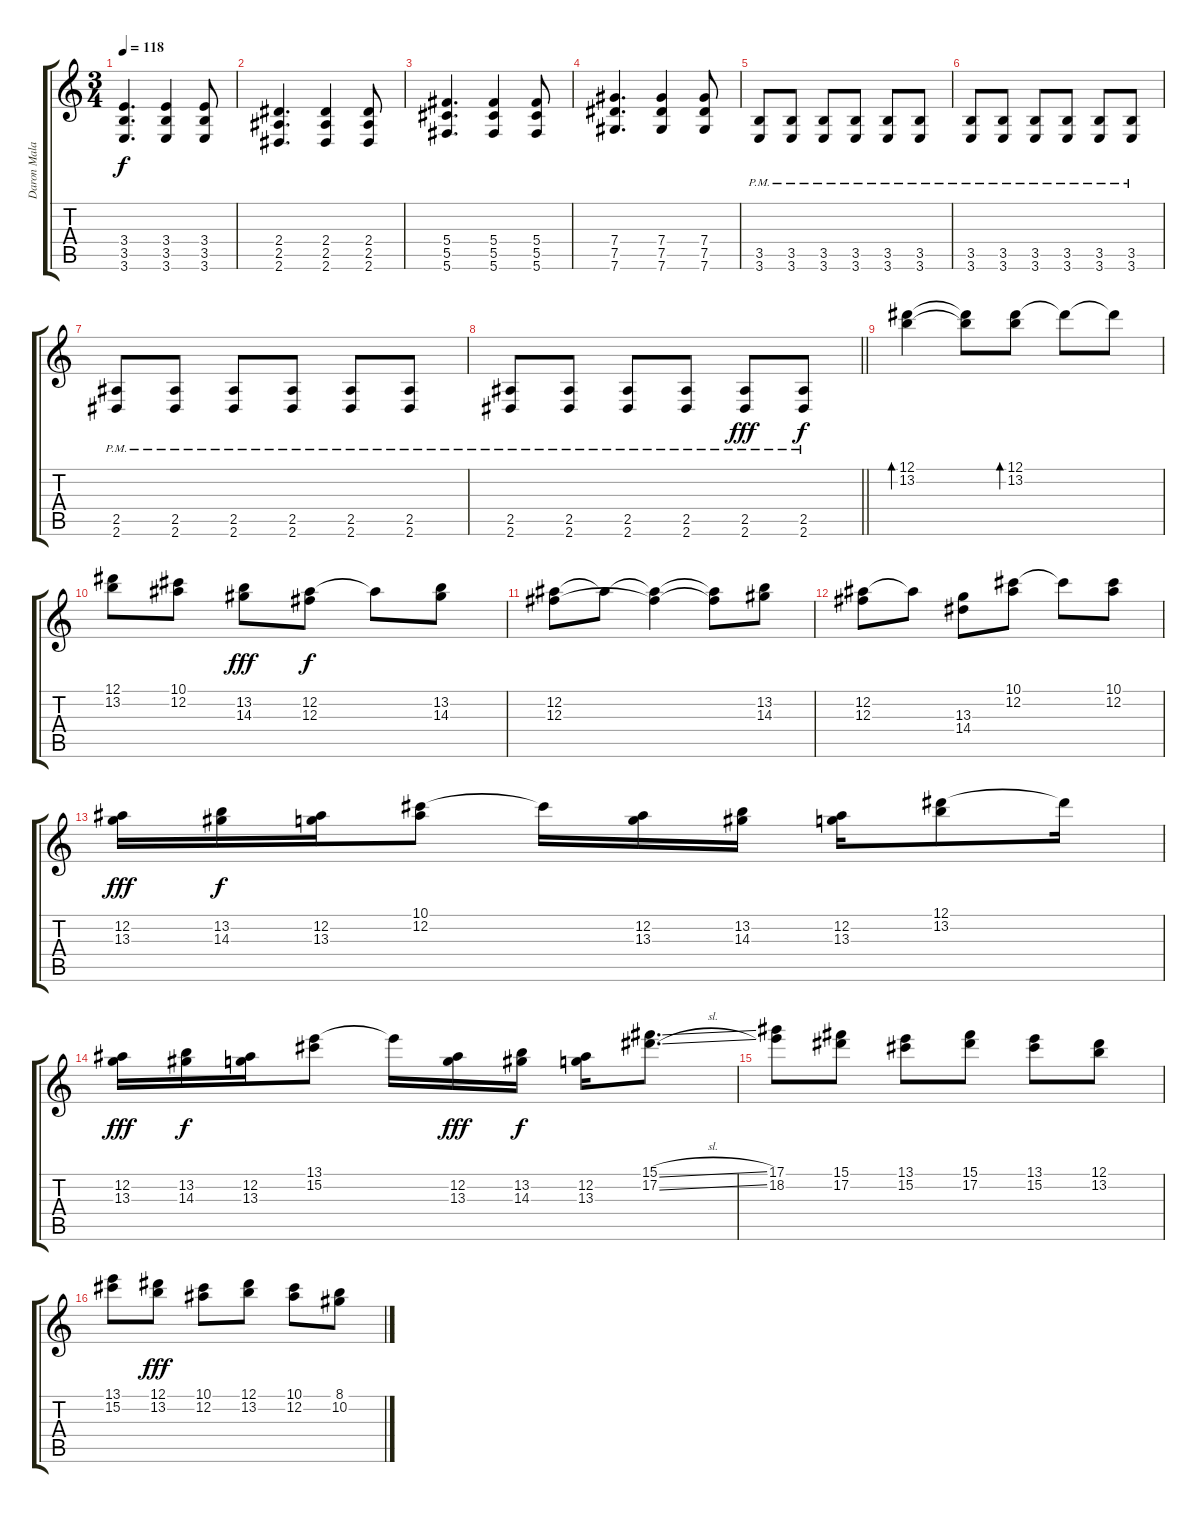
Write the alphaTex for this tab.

\track ("Daron Malakian" "Daron Mala") {instrument electricguitarclean}
\staff {score tabs}
\tuning (Eb4 Bb3 Gb3 Db3 Ab2 Db2) {hide}
\ts (3 4)
\tempo 118
\clef g2
\ks c
(3.4 3.5 3.6).4{d dy f} (3.4 3.5 3.6).4 (3.4 3.5 3.6).8 |
(2.4 2.5 2.6).4{d} (2.4 2.5 2.6).4 (2.4 2.5 2.6).8 |
(5.4 5.5 5.6).4{d} (5.4 5.5 5.6).4 (5.4 5.5 5.6).8 |
(7.4 7.5 7.6).4{d} (7.4 7.5 7.6).4 (7.4 7.5 7.6).8 |
(3.5{pm} 3.6{pm}).8 (3.5{pm} 3.6{pm}).8 (3.5{pm} 3.6{pm}).8 (3.5{pm} 3.6{pm}).8 (3.5{pm} 3.6{pm}).8 (3.5{pm} 3.6{pm}).8 |
(3.5{pm} 3.6{pm}).8 (3.5{pm} 3.6{pm}).8 (3.5{pm} 3.6{pm}).8 (3.5{pm} 3.6{pm}).8 (3.5{pm} 3.6{pm}).8 (3.5{pm} 3.6{pm}).8 |
(2.5{pm} 2.6{pm}).8 (2.5{pm} 2.6{pm}).8 (2.5{pm} 2.6{pm}).8 (2.5{pm} 2.6{pm}).8 (2.5{pm} 2.6{pm}).8 (2.5{pm} 2.6{pm}).8 |
\barLineRight lightlight
(2.5{pm} 2.6{pm}).8 (2.5{pm} 2.6{pm}).8 (2.5{pm} 2.6{pm}).8 (2.5{pm} 2.6{pm}).8 (2.5{pm} 2.6{pm}).8{dy fff} (2.5{pm} 2.6{pm}).8{dy f} |
(12.1 13.2).4{bd 240 instrument electricguitarjazz} (12.1{t} 13.2{t}).8 (12.1 13.2).8{bd 120} 12.1{t}.8 12.1{t}.8 |
(12.1 13.2).8 (10.1 12.2).8 (13.2 14.3).8{dy fff} (12.2 12.3).8{dy f} 12.2{t}.8 (13.2 14.3).8 |
(12.2 12.3).8 12.2{t}.8 (12.2{t} 12.3{t}).4 (12.2{t} 12.3{t}).8 (13.2 14.3).8 |
(12.2 12.3).8 12.2{t}.8 (13.3 14.4).8 (10.1 12.2).8 10.1{t}.8 (10.1 12.2).8 |
(12.2 13.3).16{dy fff} (13.2 14.3).16{dy f} (12.2 13.3).16 (10.1 12.2).8 10.1{t}.16 (12.2 13.3).16 (13.2 14.3).16 (12.2 13.3).16 (12.1 13.2).8 12.1{t}.16 |
(12.2 13.3).16{dy fff} (13.2 14.3).16{dy f} (12.2 13.3).16 (13.1 15.2).8 13.1{t}.16 (12.2 13.3).16{dy fff} (13.2 14.3).16{dy f} (12.2 13.3).16 (15.1{sl} 17.2{sl}).8{d} |
(17.1 18.2).8 (15.1 17.2).8 (13.1 15.2).8 (15.1 17.2).8 (13.1 15.2).8 (12.1 13.2).8 |
(13.1 15.2).8 (12.1 13.2).8{dy fff} (10.1 12.2).8 (12.1 13.2).8 (10.1 12.2).8 (8.1 10.2).8
